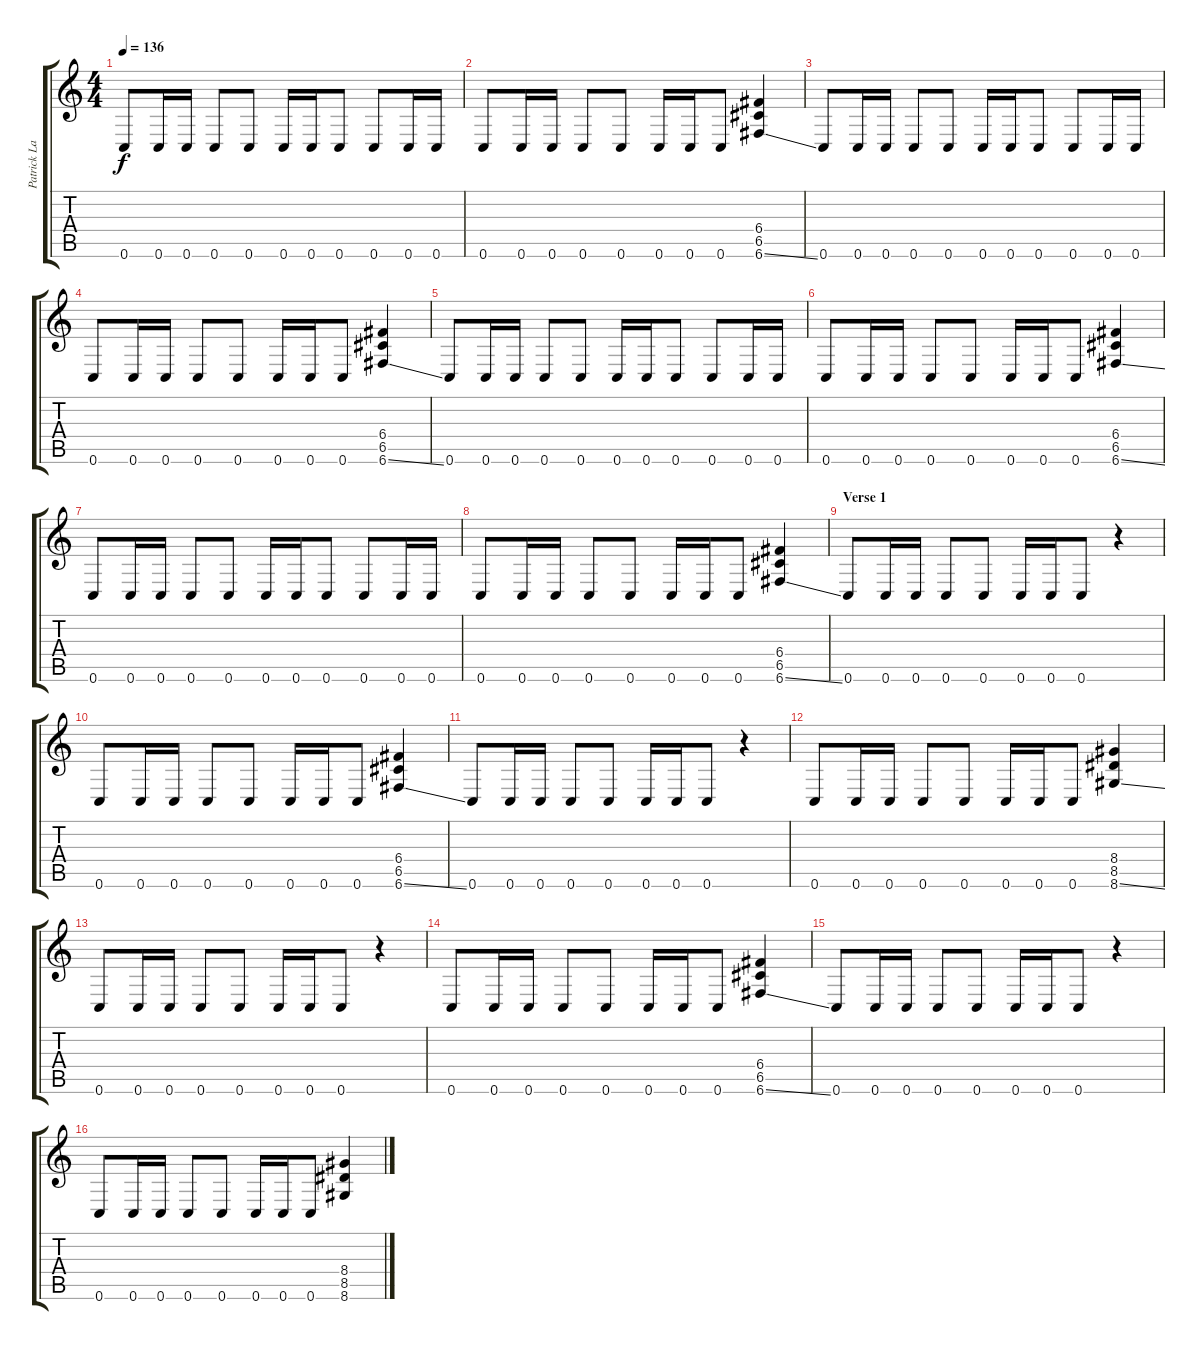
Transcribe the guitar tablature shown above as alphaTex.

\track ("Patrick Lachman" "Patrick La") {instrument distortionguitar}
\staff {score tabs}
\tuning (D4 A3 F3 C3 G2 C2) {hide}
\ts (4 4)
\tempo 136
\clef g2
\ks c
0.6.8{dy f instrument distortionguitar} 0.6.16 0.6.16 0.6.8 0.6.8 0.6.16 0.6.16 0.6.8 0.6.8 0.6.16 0.6.16 |
0.6.8 0.6.16 0.6.16 0.6.8 0.6.8 0.6.16 0.6.16 0.6.8 (6.4 6.5 6.6{ss}).4 |
0.6.8 0.6.16 0.6.16 0.6.8 0.6.8 0.6.16 0.6.16 0.6.8 0.6.8 0.6.16 0.6.16 |
0.6.8 0.6.16 0.6.16 0.6.8 0.6.8 0.6.16 0.6.16 0.6.8 (6.4 6.5 6.6{ss}).4 |
0.6.8 0.6.16 0.6.16 0.6.8 0.6.8 0.6.16 0.6.16 0.6.8 0.6.8 0.6.16 0.6.16 |
0.6.8 0.6.16 0.6.16 0.6.8 0.6.8 0.6.16 0.6.16 0.6.8 (6.4 6.5 6.6{ss}).4 |
0.6.8 0.6.16 0.6.16 0.6.8 0.6.8 0.6.16 0.6.16 0.6.8 0.6.8 0.6.16 0.6.16 |
0.6.8 0.6.16 0.6.16 0.6.8 0.6.8 0.6.16 0.6.16 0.6.8 (6.4 6.5 6.6{ss}).4 |
\section ("" "Verse 1")
0.6.8 0.6.16 0.6.16 0.6.8 0.6.8 0.6.16 0.6.16 0.6.8 r.4 |
0.6.8 0.6.16 0.6.16 0.6.8 0.6.8 0.6.16 0.6.16 0.6.8 (6.4 6.5 6.6{ss}).4 |
0.6.8 0.6.16 0.6.16 0.6.8 0.6.8 0.6.16 0.6.16 0.6.8 r.4 |
0.6.8 0.6.16 0.6.16 0.6.8 0.6.8 0.6.16 0.6.16 0.6.8 (8.4 8.5 8.6{ss}).4 |
0.6.8 0.6.16 0.6.16 0.6.8 0.6.8 0.6.16 0.6.16 0.6.8 r.4 |
0.6.8 0.6.16 0.6.16 0.6.8 0.6.8 0.6.16 0.6.16 0.6.8 (6.4 6.5 6.6{ss}).4 |
0.6.8 0.6.16 0.6.16 0.6.8 0.6.8 0.6.16 0.6.16 0.6.8 r.4 |
0.6.8 0.6.16 0.6.16 0.6.8 0.6.8 0.6.16 0.6.16 0.6.8 (8.4 8.5 8.6{ss}).4
